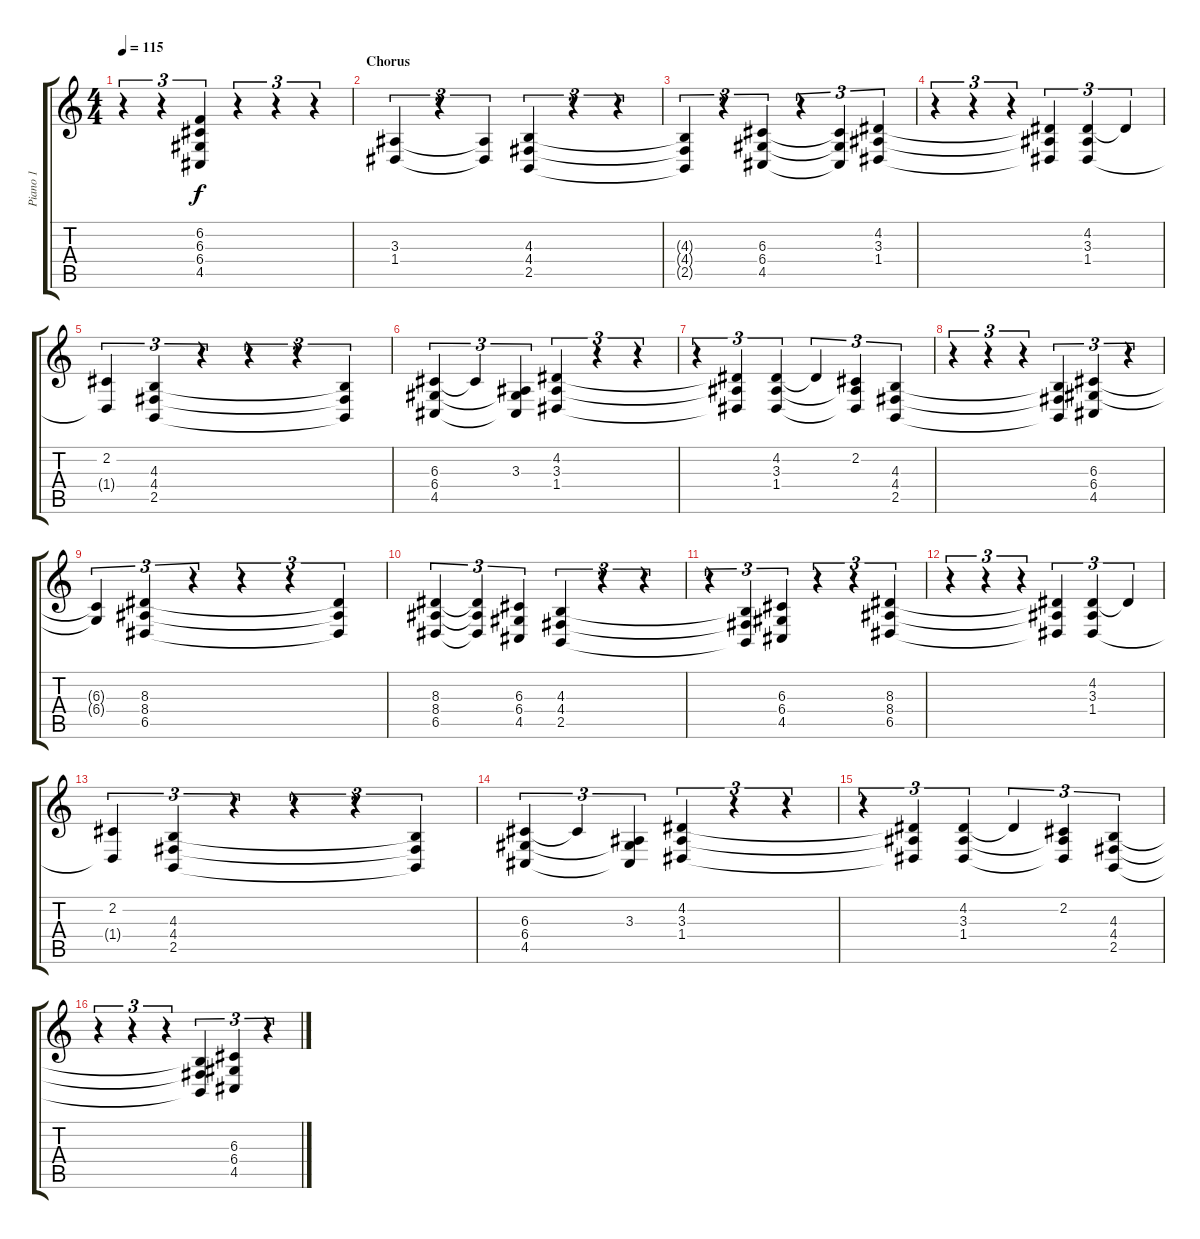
\track ("Piano 1" "Piano 1") {instrument brightacousticpiano}
\staff {score tabs}
\tuning (E4 B3 G3 D3 A2 E2) {hide}
\ts (4 4)
\tempo 115
\clef g2
\ks c
r.4{tu (3 2) dy f} r.4{tu (3 2)} (6.2{t} 6.3{t} 6.4{t} 4.5{t}).4{tu (3 2)} r.4{tu (3 2)} r.4{tu (3 2)} r.4{tu (3 2)} |
\section ("" "Chorus")
(3.3 1.4).4{tu (3 2)} r.4{tu (3 2)} (3.3{t} 1.4{t}).4{tu (3 2)} (4.3 4.4 2.5).4{tu (3 2)} r.4{tu (3 2)} r.4{tu (3 2)} |
(4.3{t} 4.4{t} 2.5{t}).4{tu (3 2)} r.4{tu (3 2)} (6.3 6.4 4.5).4{tu (3 2)} r.4{tu (3 2)} (6.3{t} 6.4{t} 4.5{t}).4{tu (3 2)} (4.2 3.3 1.4).4{tu (3 2)} |
r.4{tu (3 2)} r.4{tu (3 2)} r.4{tu (3 2)} (4.2{t} 3.3{t} 1.4{t}).4{tu (3 2)} (4.2 3.3 1.4).4{tu (3 2)} 4.2{t}.4{tu (3 2)} |
(2.2 1.4{t}).4{tu (3 2)} (4.3 4.4 2.5).4{tu (3 2)} r.4{tu (3 2)} r.4{tu (3 2)} r.4{tu (3 2)} (4.3{t} 4.4{t} 2.5{t}).4{tu (3 2)} |
(6.3 6.4 4.5).4{tu (3 2)} 6.3{t}.4{tu (3 2)} (3.3 6.4{t} 4.5{t}).4{tu (3 2)} (4.2 3.3 1.4).4{tu (3 2)} r.4{tu (3 2)} r.4{tu (3 2)} |
r.4{tu (3 2)} (4.2{t} 3.3{t} 1.4{t}).4{tu (3 2)} (4.2 3.3 1.4).4{tu (3 2)} 4.2{t}.4{tu (3 2)} (2.2 3.3{t} 1.4{t}).4{tu (3 2)} (4.3 4.4 2.5).4{tu (3 2)} |
r.4{tu (3 2)} r.4{tu (3 2)} r.4{tu (3 2)} (4.3{t} 4.4{t} 2.5{t}).4{tu (3 2)} (6.3 6.4 4.5).4{tu (3 2)} r.4{tu (3 2)} |
(6.3{t} 6.4{t}).4{tu (3 2)} (8.3 8.4 6.5).4{tu (3 2)} r.4{tu (3 2)} r.4{tu (3 2)} r.4{tu (3 2)} (8.3{t} 8.4{t} 6.5{t}).4{tu (3 2)} |
(8.3 8.4 6.5).4{tu (3 2)} (8.3{t} 8.4{t} 6.5{t}).4{tu (3 2)} (6.3 6.4 4.5).4{tu (3 2)} (4.3 4.4 2.5).4{tu (3 2)} r.4{tu (3 2)} r.4{tu (3 2)} |
r.4{tu (3 2)} (4.3{t} 4.4{t} 2.5{t}).4{tu (3 2)} (6.3 6.4 4.5).4{tu (3 2)} r.4{tu (3 2)} r.4{tu (3 2)} (8.3 8.4 6.5).4{tu (3 2)} |
r.4{tu (3 2)} r.4{tu (3 2)} r.4{tu (3 2)} (8.3{t} 8.4{t} 6.5{t}).4{tu (3 2)} (4.2 3.3 1.4).4{tu (3 2)} 4.2{t}.4{tu (3 2)} |
(2.2 1.4{t}).4{tu (3 2)} (4.3 4.4 2.5).4{tu (3 2)} r.4{tu (3 2)} r.4{tu (3 2)} r.4{tu (3 2)} (4.3{t} 4.4{t} 2.5{t}).4{tu (3 2)} |
(6.3 6.4 4.5).4{tu (3 2)} 6.3{t}.4{tu (3 2)} (3.3 6.4{t} 4.5{t}).4{tu (3 2)} (4.2 3.3 1.4).4{tu (3 2)} r.4{tu (3 2)} r.4{tu (3 2)} |
r.4{tu (3 2)} (4.2{t} 3.3{t} 1.4{t}).4{tu (3 2)} (4.2 3.3 1.4).4{tu (3 2)} 4.2{t}.4{tu (3 2)} (2.2 3.3{t} 1.4{t}).4{tu (3 2)} (4.3 4.4 2.5).4{tu (3 2)} |
r.4{tu (3 2)} r.4{tu (3 2)} r.4{tu (3 2)} (4.3{t} 4.4{t} 2.5{t}).4{tu (3 2)} (6.3 6.4 4.5).4{tu (3 2)} r.4{tu (3 2)}
